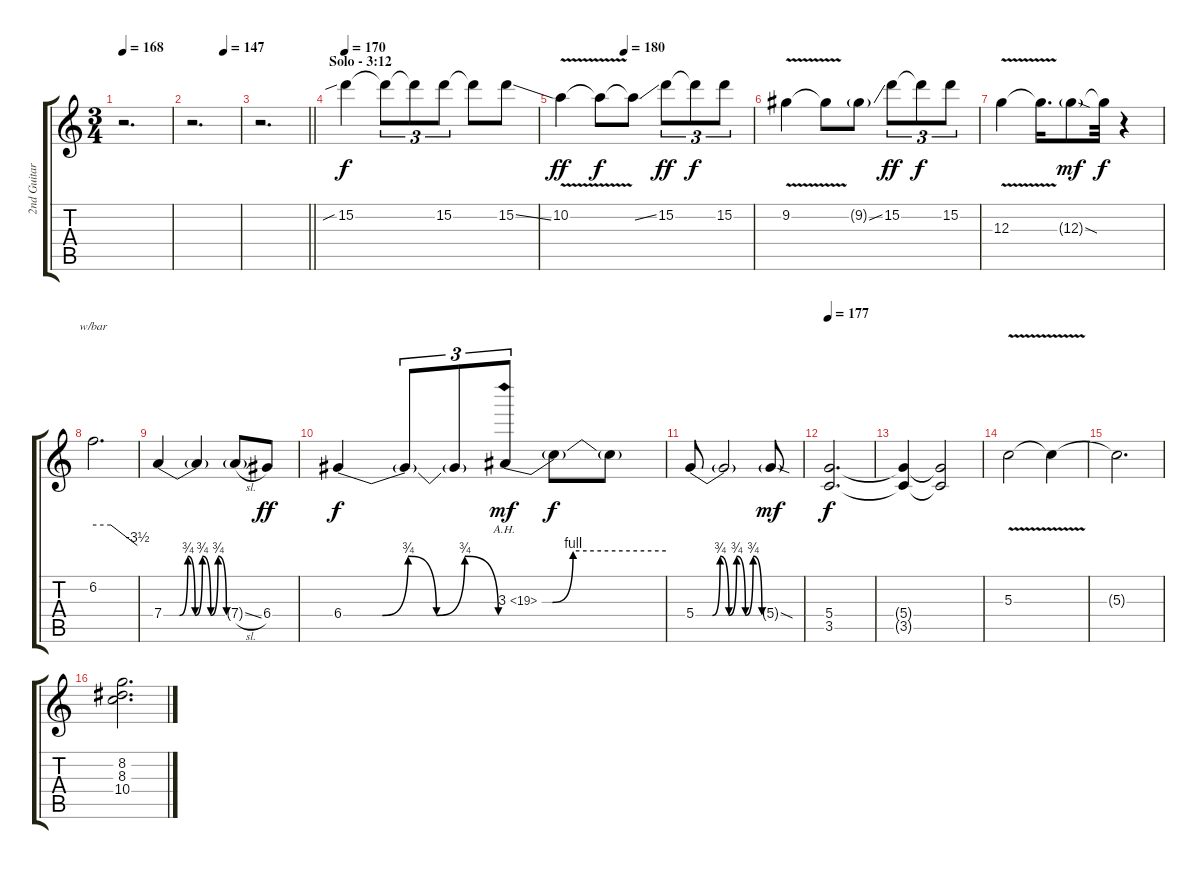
\track ("2nd Guitar" "2nd Guitar") {instrument distortionguitar}
\staff {score tabs}
\tuning (E4 B3 G3 D3 A2 E2) {hide}
\ts (3 4)
\tempo 168
\clef g2
\ks c
r.2{d dy f} |
\tempo (147 0.6666666666666666)
r.2{d} |
\barLineRight lightlight
r.2{d} |
\section ("" "Solo - 3:12")
\tempo 176
\tempo 170
15.2{sib}.4 15.2{t}.8{tu (3 2)} 15.2{t}.8{tu (3 2)} 15.2.8{tu (3 2)} 15.2{t}.8 15.2{ss}.8 |
\tempo (180 0.3333333333333333)
10.2{v}.4{dy ff} 10.2{t}.8{dy f} 10.2{ss t}.8 15.2.8{tu (3 2) dy ff} 15.2{t}.8{tu (3 2) dy f} 15.2.8{tu (3 2)} |
9.2{v}.4 9.2{t}.8 9.2{ss g}.8 15.2.8{tu (3 2) dy ff} 15.2{t}.8{tu (3 2) dy f} 15.2.8{tu (3 2)} |
12.3{v}.4 12.3{t}.16{d} 12.3{sod g}.8{dy mf} 12.3{t}.32{dy f} r.4 |
6.2.2{d tbe (custom default 0 0 24 0 60 -14)} |
7.4{be (custom 0 0 15 0 23 3 30 0 37 3 45 0 52 3 60 0)}.4 7.4{t}.4 7.4{sl g}.8 6.4.8{dy ff} |
6.4{be (custom 0 0 15 0 25 3 36 0 47 3 60 0)}.4{dy f} 6.4{t}.8{tu (3 2)} 6.4{t}.8{tu (3 2)} 3.3{be (custom 0 0 5 0 15 4 60 4) ah 16}.8{tu (3 2) dy mf} 3.3{t}.8{dy f} 3.3{t}.8 |
5.4{be (custom 0 0 15 0 22 3 30 0 37 3 45 0 52 3 60 0)}.8 5.4{t}.2 5.4{sod g}.8{dy mf volume 16} |
\tempo 177
(5.4 3.5).2{d dy f volume 8} |
(5.4{t} 3.5{t}).4 (5.4{t} 3.5{t}).2 |
5.3{v}.2{volume 10} 5.3{t}.4 |
5.3{t}.2{d} |
(8.2 8.3 10.4).2{d volume 8}
